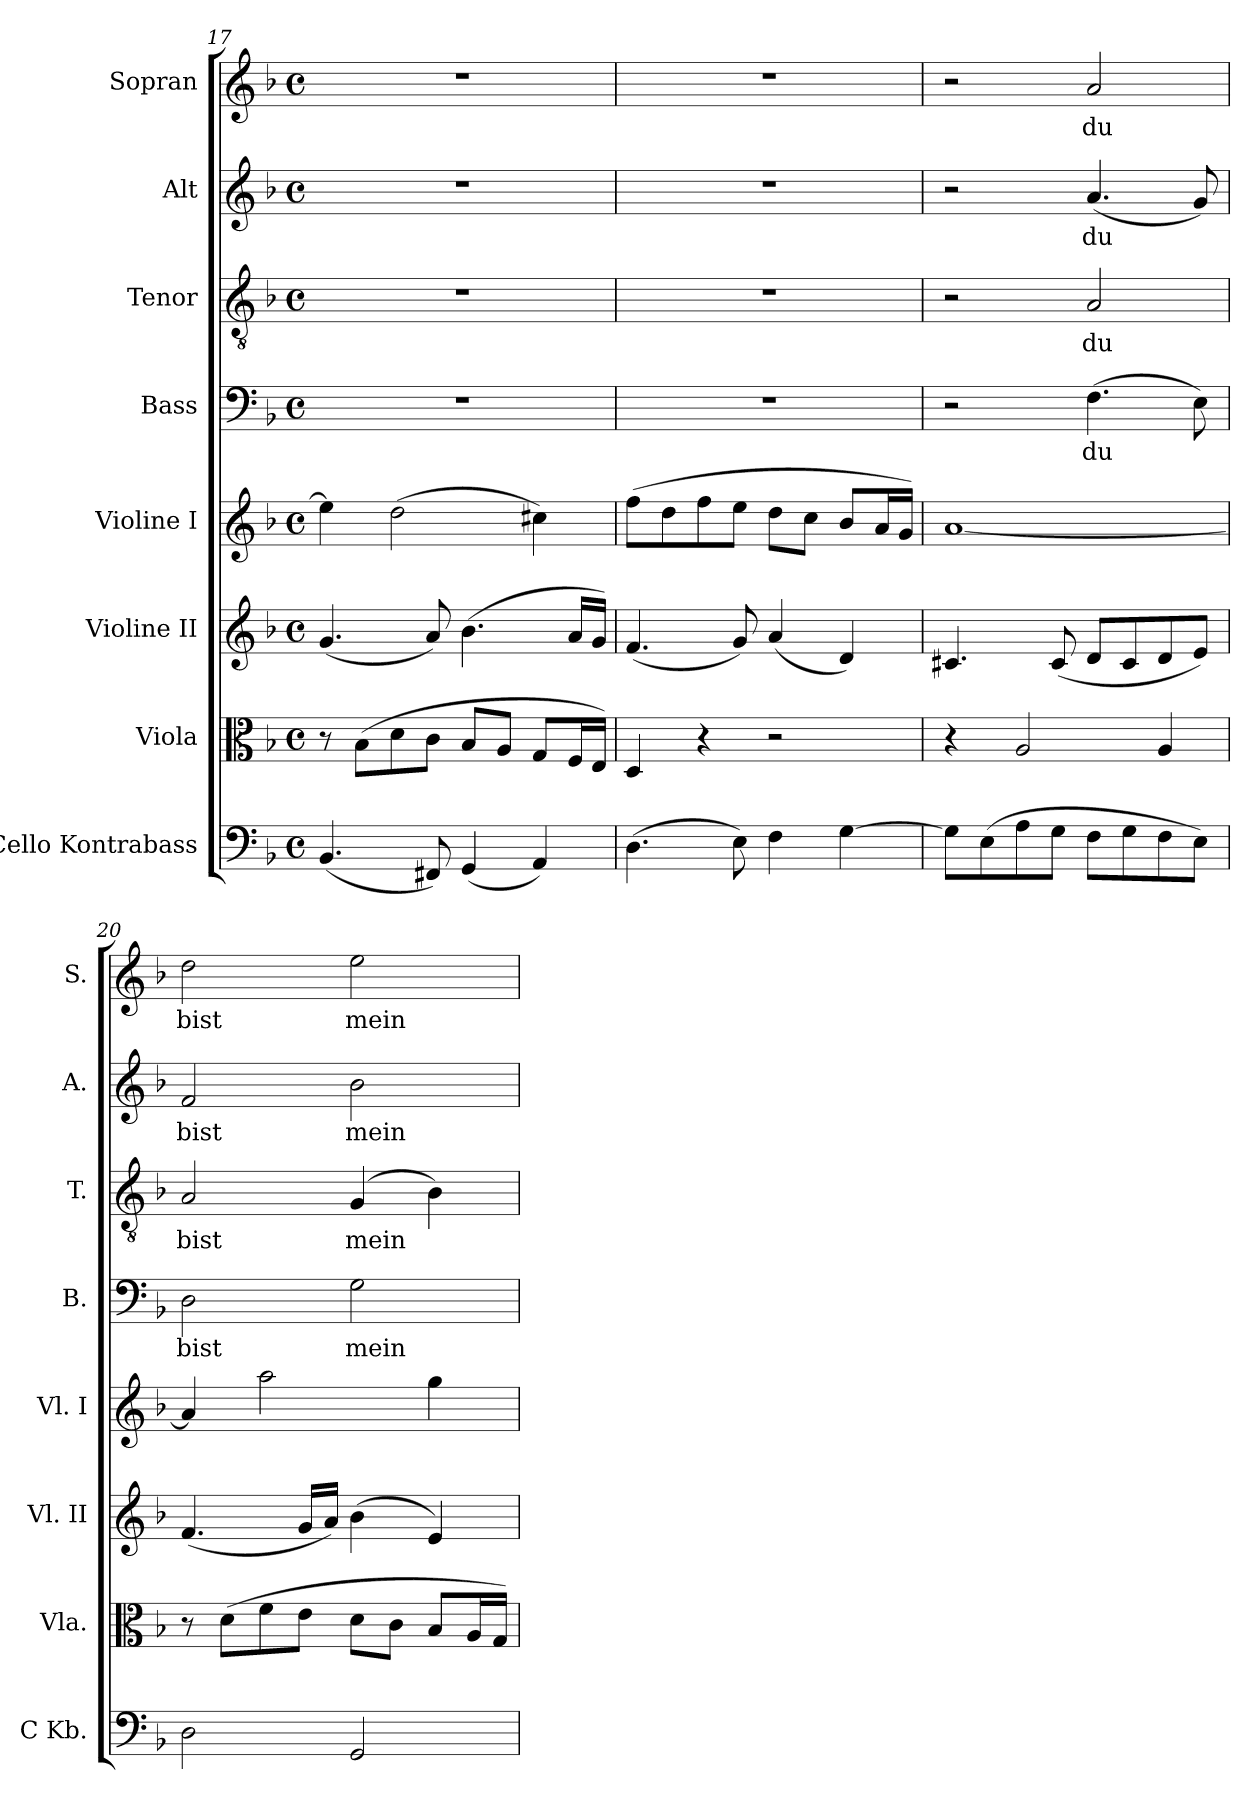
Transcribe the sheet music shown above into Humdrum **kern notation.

**kern	**kern	**kern	**kern	**kern	**text	**kern	**text	**kern	**text	**kern	**text
*part8	*part7	*part6	*part5	*part4	*part4	*part3	*part3	*part2	*part2	*part1	*part1
*staff8	*staff7	*staff6	*staff5	*staff4	*staff4	*staff3	*staff3	*staff2	*staff2	*staff1	*staff1
*I"Cello Kontrabass	*I"Viola	*I"Violine II	*I"Violine I	*I"Bass	*	*I"Tenor	*	*I"Alt	*	*I"Sopran	*
*I'C Kb.	*I'Vla.	*I'Vl. II	*I'Vl. I	*I'B.	*	*I'T.	*	*I'A.	*	*I'S.	*
*clefF4	*clefC3	*clefG2	*clefG2	*clefF4	*	*clefGv2	*	*clefG2	*	*clefG2	*
*ITrd7c12	*	*	*	*	*	*	*	*	*	*	*
*k[b-]	*k[b-]	*k[b-]	*k[b-]	*k[b-]	*	*k[b-]	*	*k[b-]	*	*k[b-]	*
*F:	*F:	*F:	*F:	*F:	*	*F:	*	*F:	*	*F:	*
*M4/4	*M4/4	*M4/4	*M4/4	*M4/4	*	*M4/4	*	*M4/4	*	*M4/4	*
*met(c)	*met(c)	*met(c)	*met(c)	*met(c)	*	*met(c)	*	*met(c)	*	*met(c)	*
=17	=17	=17	=17	=17	=17	=17	=17	=17	=17	=17	=17
(<4.BBB-/	8r	(<4.g/	4ee-\]	1r	.	1r	.	1r	.	1r	.
.	(>8B-\L	.	.	.	.	.	.	.	.	.	.
.	8d\	.	(>2dd\	.	.	.	.	.	.	.	.
8FFF#X/)	8c\J	8a/)	.	.	.	.	.	.	.	.	.
(<4GGG/	8B-/L	(>4.b-\	.	.	.	.	.	.	.	.	.
.	8A/J	.	.	.	.	.	.	.	.	.	.
4AAA/)	8G/L	.	4cc#X\)	.	.	.	.	.	.	.	.
.	16F/L	16a/LL	.	.	.	.	.	.	.	.	.
.	16E/JJ)	16g/JJ)	.	.	.	.	.	.	.	.	.
=18	=18	=18	=18	=18	=18	=18	=18	=18	=18	=18	=18
(>4.DD\	4D/	(<4.f/	(>8ff\L	1r	.	1r	.	1r	.	1r	.
.	.	.	8dd\	.	.	.	.	.	.	.	.
.	4r	.	8ff\	.	.	.	.	.	.	.	.
8EE\)	.	8g/)	8ee\J	.	.	.	.	.	.	.	.
4FF\	2r	(<4a/	8dd\L	.	.	.	.	.	.	.	.
.	.	.	8cc\J	.	.	.	.	.	.	.	.
[4GG\	.	4d/)	8b-/L	.	.	.	.	.	.	.	.
.	.	.	16a/L	.	.	.	.	.	.	.	.
.	.	.	16g/JJ)	.	.	.	.	.	.	.	.
=19	=19	=19	=19	=19	=19	=19	=19	=19	=19	=19	=19
8GG\L]	4r	4.c#X/	[1a	2r	.	2r	.	2r	.	2r	.
(>8EE\	.	.	.	.	.	.	.	.	.	.	.
8AA\	2A/	.	.	.	.	.	.	.	.	.	.
8GG\J	.	(<8c#/	.	.	.	.	.	.	.	.	.
!	!	!	!	!	!LO:LY:b	!	!LO:LY:b	!	!LO:LY:b	!	!LO:LY:b
8FF\L	.	8d/L	.	(>4.F\	du	2A/	du	(<4.a/	du	2a/	du
8GG\	.	8c#/	.	.	.	.	.	.	.	.	.
8FF\	4A/	8d/	.	.	.	.	.	.	.	.	.
8EE\J)	.	8e/J)	.	8E\)	.	.	.	8g/)	.	.	.
=20	=20	=20	=20	=20	=20	=20	=20	=20	=20	=20	=20
!	!	!	!	!	!LO:LY:b	!	!LO:LY:b	!	!LO:LY:b	!	!LO:LY:b
2DD\	8r	(<4.f/	4a/]	2D\	bist	2A/	bist	2f/	bist	2dd\	bist
.	(>8d\L	.	.	.	.	.	.	.	.	.	.
.	8f\	.	2aa\	.	.	.	.	.	.	.	.
.	8e\J	16g/LL	.	.	.	.	.	.	.	.	.
.	.	16a/JJ)	.	.	.	.	.	.	.	.	.
!	!	!	!	!	!LO:LY:b	!	!LO:LY:b	!	!LO:LY:b	!	!LO:LY:b
2GGG/	8d\L	(>4b-\	.	2G\	mein	(4G/	mein	2b-\	mein	2ee\	mein
.	8c\J	.	.	.	.	.	.	.	.	.	.
.	8B-/L	4e/)	4gg\	.	.	4B-\)	.	.	.	.	.
.	16A/L	.	.	.	.	.	.	.	.	.	.
.	16G/JJ)	.	.	.	.	.	.	.	.	.	.
=	=	=	=	=	=	=	=	=	=	=	=
*-	*-	*-	*-	*-	*-	*-	*-	*-	*-	*-	*-
